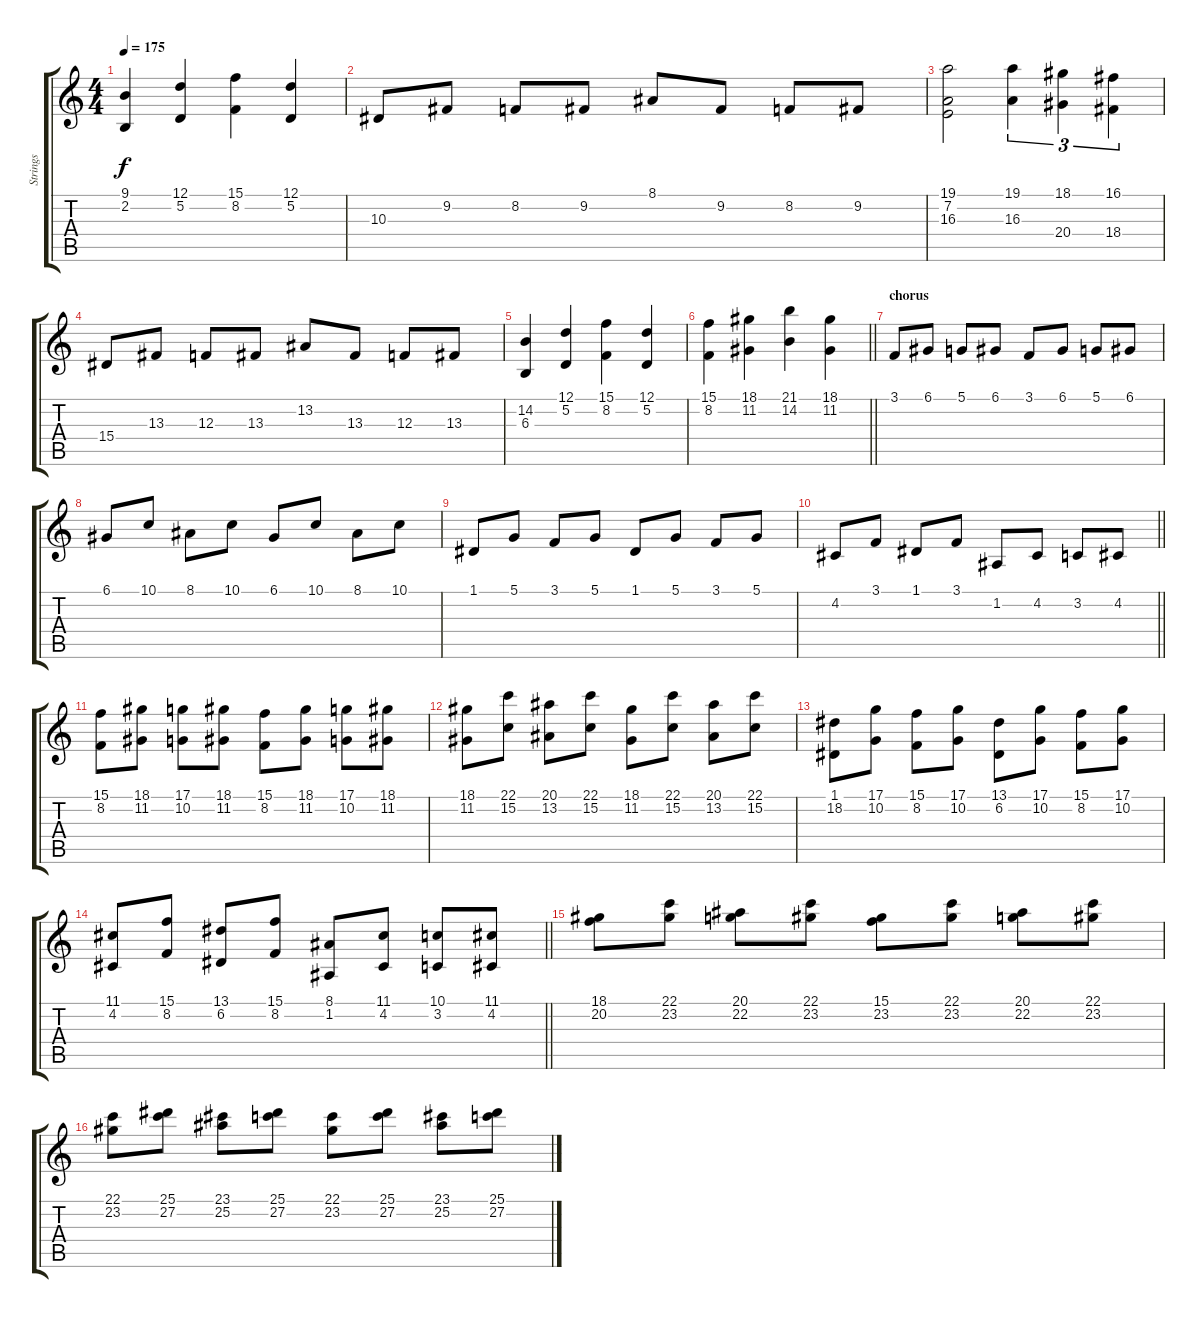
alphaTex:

\track ("Strings" "Strings") {instrument stringensemble1}
\staff {score tabs}
\tuning (D4 A3 F3 C3 G2 C2) {hide}
\ts (4 4)
\tempo 175
\clef g2
\ks c
(9.1 2.2).4{dy f} (12.1 5.2).4 (15.1 8.2).4 (12.1 5.2).4 |
10.3.8 9.2.8 8.2.8 9.2.8 8.1.8 9.2.8 8.2.8 9.2.8 |
(19.1 7.2 16.3).2 (19.1 16.3).4{tu (3 2)} (18.1 20.4).4{tu (3 2)} (16.1 18.4).4{tu (3 2)} |
15.4.8 13.3.8 12.3.8 13.3.8 13.2.8 13.3.8 12.3.8 13.3.8 |
(14.2 6.3).4 (12.1 5.2).4 (15.1 8.2).4 (12.1 5.2).4 |
\barLineRight lightlight
(15.1 8.2).4 (18.1 11.2).4 (21.1 14.2).4 (18.1 11.2).4 |
\section ("" "chorus")
3.1.8 6.1.8 5.1.8 6.1.8 3.1.8 6.1.8 5.1.8 6.1.8 |
6.1.8 10.1.8 8.1.8 10.1.8 6.1.8 10.1.8 8.1.8 10.1.8 |
1.1.8 5.1.8 3.1.8 5.1.8 1.1.8 5.1.8 3.1.8 5.1.8 |
\barLineRight lightlight
4.2.8 3.1.8 1.1.8 3.1.8 1.2.8 4.2.8 3.2.8 4.2.8 |
\section ("" "")
(15.1 8.2).8 (18.1 11.2).8 (17.1 10.2).8 (18.1 11.2).8 (15.1 8.2).8 (18.1 11.2).8 (17.1 10.2).8 (18.1 11.2).8 |
(18.1 11.2).8 (22.1 15.2).8 (20.1 13.2).8 (22.1 15.2).8 (18.1 11.2).8 (22.1 15.2).8 (20.1 13.2).8 (22.1 15.2).8 |
(1.1 18.2).8 (17.1 10.2).8 (15.1 8.2).8 (17.1 10.2).8 (13.1 6.2).8 (17.1 10.2).8 (15.1 8.2).8 (17.1 10.2).8 |
\barLineRight lightlight
(11.1 4.2).8 (15.1 8.2).8 (13.1 6.2).8 (15.1 8.2).8 (8.1 1.2).8 (11.1 4.2).8 (10.1 3.2).8 (11.1 4.2).8 |
(18.1 20.2).8 (22.1 23.2).8 (20.1 22.2).8 (22.1 23.2).8 (15.1 23.2).8 (22.1 23.2).8 (20.1 22.2).8 (22.1 23.2).8 |
(22.1 23.2).8 (25.1 27.2).8 (23.1 25.2).8 (25.1 27.2).8 (22.1 23.2).8 (25.1 27.2).8 (23.1 25.2).8 (25.1 27.2).8
